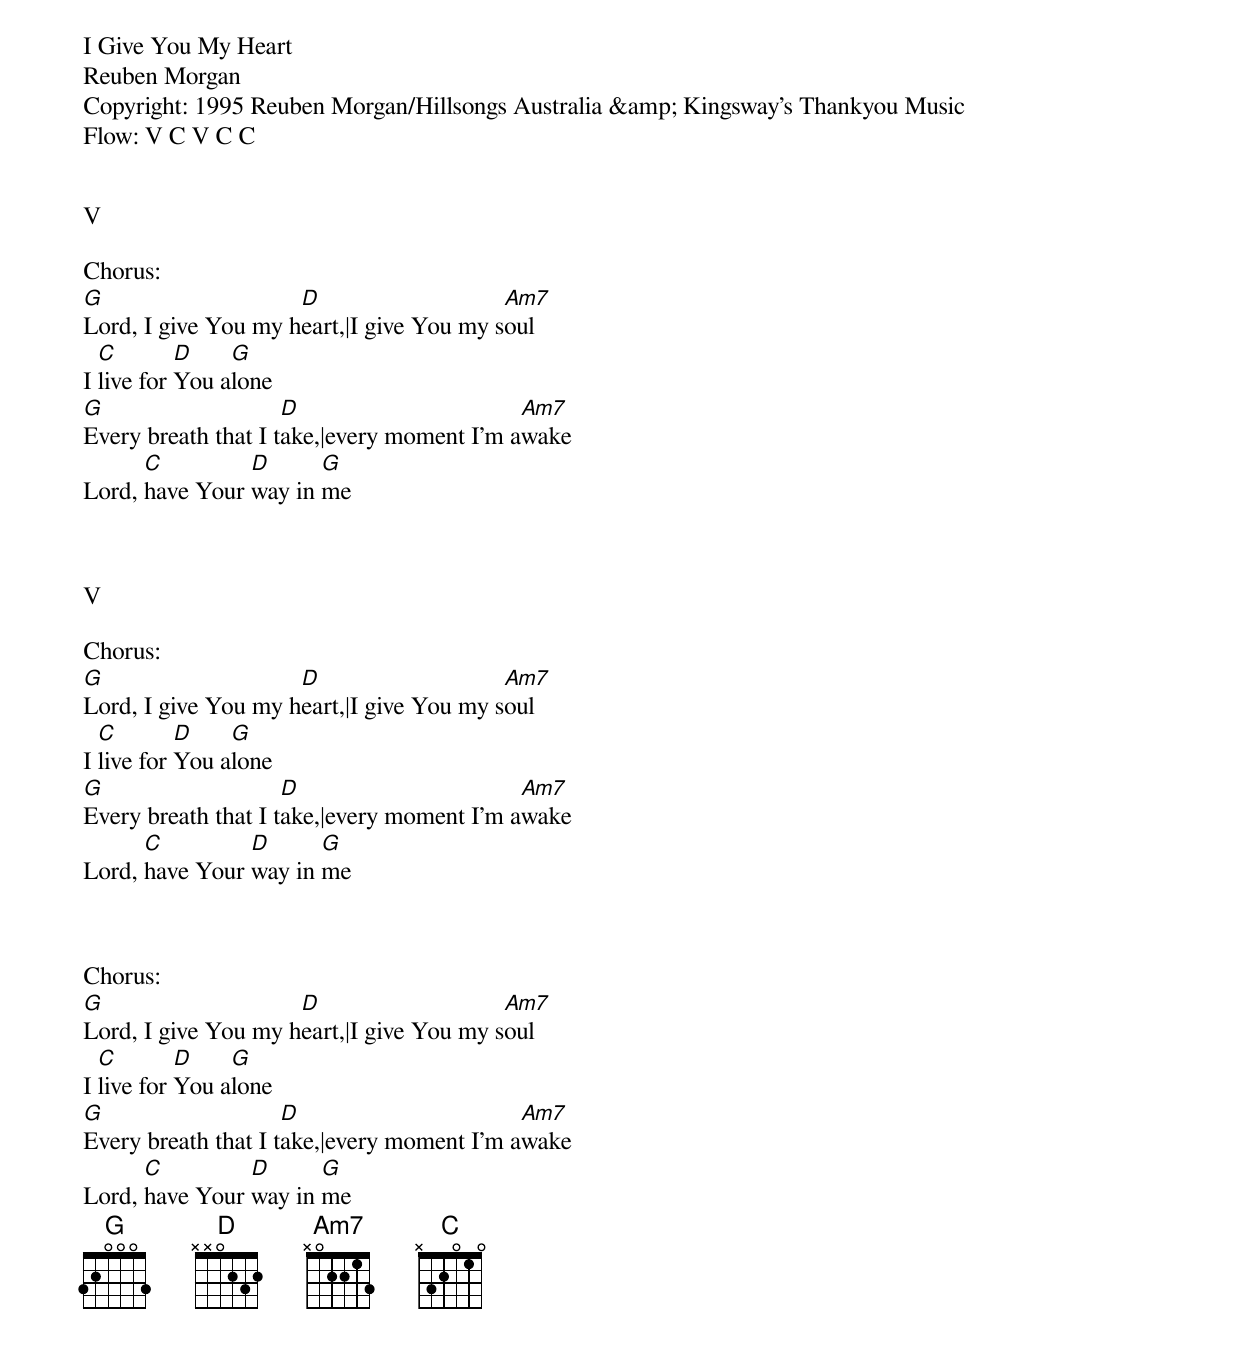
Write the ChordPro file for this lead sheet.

I Give You My Heart
Reuben Morgan
Copyright: 1995 Reuben Morgan/Hillsongs Australia &amp; Kingsway's Thankyou Music
Flow: V C V C C


V

Chorus:
[G]Lord, I give You my h[D]eart,|I give You my s[Am7]oul
I [C]live for [D]You a[G]lone
[G]Every breath that I t[D]ake,|every moment I'm a[Am7]wake
Lord, [C]have Your [D]way in [G]me



V

Chorus:
[G]Lord, I give You my h[D]eart,|I give You my s[Am7]oul
I [C]live for [D]You a[G]lone
[G]Every breath that I t[D]ake,|every moment I'm a[Am7]wake
Lord, [C]have Your [D]way in [G]me



Chorus:
[G]Lord, I give You my h[D]eart,|I give You my s[Am7]oul
I [C]live for [D]You a[G]lone
[G]Every breath that I t[D]ake,|every moment I'm a[Am7]wake
Lord, [C]have Your [D]way in [G]me
